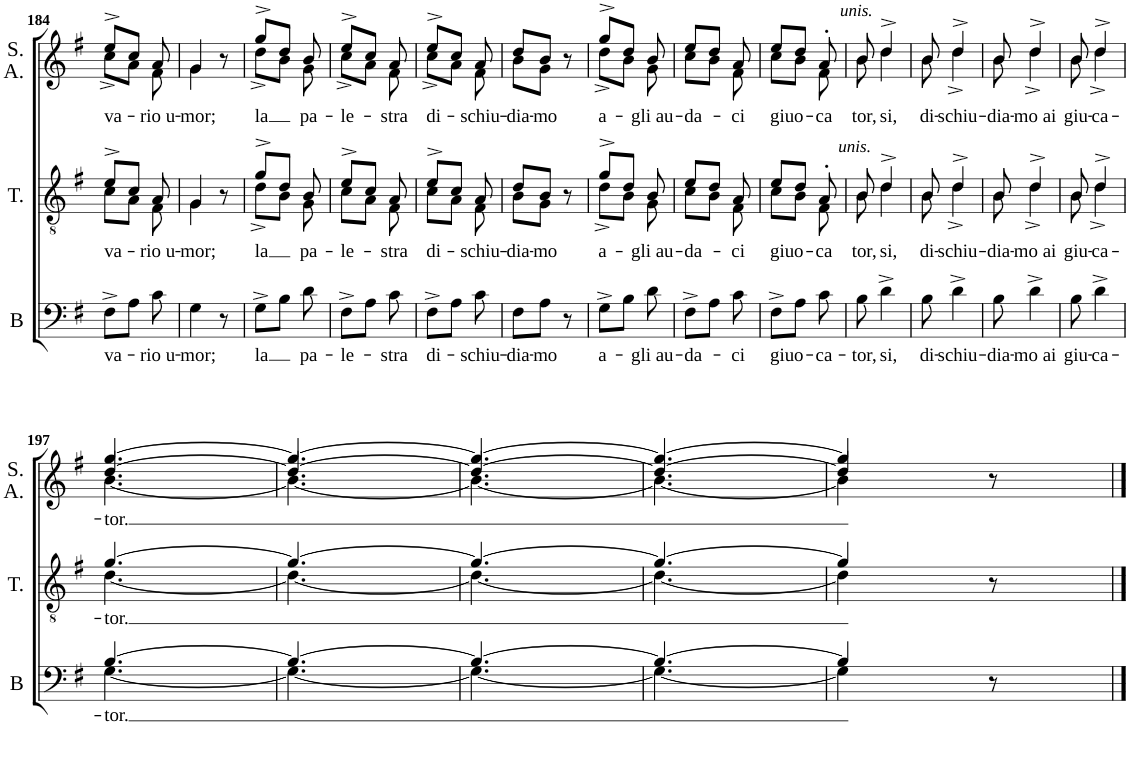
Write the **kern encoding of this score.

**kern	**text	**kern	**text	**kern	**text
*part3	*part3	*part2	*part2	*part1	*part1
*staff3	*staff3	*staff2	*staff2	*staff1	*staff1
*I"Bass	*	*I"Tenor	*	*I"Soprano Alto	*
*I'B	*	*I'T.	*	*I'S. A.	*
!!LO:PB:g=z
*clefF4	*	*clefGv2	*	*clefG2	*
*k[f#]	*	*k[f#]	*	*k[f#]	*
*M3/8	*	*M3/8	*	*M3/8	*
=184	=184	=184	=184	=184	=184
!	!LO:LY:b	!	!LO:LY:b	!	!LO:LY:b
*	*	*^	*	*^	*
8F#^\L	va-	8c^<\L	8e^>/L	va-	8cc^\L	8ee^/L	va-
8A\J	.	8A\J	8c/J	.	8a\J	8cc/J	.
!	!LO:LY:b	!	!	!LO:LY:b	!	!	!LO:LY:b
8c\	-rio u-	8F#\	8A/	-rio u-	8f#\	8a/	-rio u-
=185	=185	=185	=185	=185	=185	=185	=185
!	!LO:LY:b	!	!	!LO:LY:b	!	!	!LO:LY:b
4G\	-mor;	4G/	4G\	-mor;	4g/	4g\	-mor;
8r	.	8r	8ryy	.	8r	8ryy	.
=186	=186	=186	=186	=186	=186	=186	=186
!	!LO:LY:b	!	!	!LO:LY:b	!	!	!LO:LY:b
8G^\L	-la	8d^<\L	8g^>/L	la	8dd^\L	8gg^/L	la
8B\J	.	8B\J	8d/J	.	8b\J	8dd/J	.
!	!LO:LY:b	!	!	!LO:LY:b	!	!	!LO:LY:b
8d\	pa-	8G\	8B/	pa-	8g\	8b/	pa-
=187	=187	=187	=187	=187	=187	=187	=187
!	!LO:LY:b	!	!	!LO:LY:b	!	!	!LO:LY:b
8F#^\L	-le-	8c^<\L	8e^>/L	le-	8cc^\L	8ee^/L	le-
8A\J	.	8A\J	8c/J	.	8a\J	8cc/J	.
!	!LO:LY:b	!	!	!LO:LY:b	!	!	!LO:LY:b
8c\	-stra	8F#\	8A/	-stra	8f#\	8a/	-stra
=188	=188	=188	=188	=188	=188	=188	=188
!	!LO:LY:b	!	!	!LO:LY:b	!	!	!LO:LY:b
8F#^\L	di-	8c^<\L	8e^>/L	di-	8cc^\L	8ee^/L	di-
8A\J	.	8A\J	8c/J	.	8a\J	8cc/J	.
!	!LO:LY:b	!	!	!LO:LY:b	!	!	!LO:LY:b
8c\	-schiu-	8F#\	8A/	-schiu-	8f#\	8a/	-schiu-
=189	=189	=189	=189	=189	=189	=189	=189
!	!LO:LY:b	!	!	!LO:LY:b	!	!	!LO:LY:b
8F#\L	-dia-	8B\L	8d/L	-dia-	8b\L	8dd/L	-dia-
!	!LO:LY:b	!	!	!LO:LY:b	!	!	!LO:LY:b
8A\J	-mo	8G\J	8B/J	-mo	8g\J	8b/J	-mo
8r	.	8r	8ryy	.	8r	8ryy	.
=190	=190	=190	=190	=190	=190	=190	=190
!	!LO:LY:b	!	!	!LO:LY:b	!	!	!LO:LY:b
8G^\L	a-	8d^<\L	8g^>/L	a-	8dd^\L	8gg^/L	a-
8B\J	.	8B\J	8d/J	.	8b\J	8dd/J	.
!	!LO:LY:b	!	!	!LO:LY:b	!	!	!LO:LY:b
8d\	-gli au-	8G\	8B/	-gli au-	8g\	8b/	-gli au-
=191	=191	=191	=191	=191	=191	=191	=191
!	!LO:LY:b	!	!	!LO:LY:b	!	!	!LO:LY:b
8F#^\L	-da-	8c\L	8e/L	-da-	8cc\L	8ee/L	-da-
8A\J	.	8B\J	8d/J	.	8b\J	8dd/J	.
!	!LO:LY:b	!	!	!LO:LY:b	!	!	!LO:LY:b
8c\	-ci	8F#\	8A/	-ci	8f#\	8a/	-ci
=192	=192	=192	=192	=192	=192	=192	=192
!	!LO:LY:b	!	!	!LO:LY:b	!	!	!LO:LY:b
8F#^\L	giuo-	8c\L	8e/L	-giuo-	8cc\L	8ee/L	-giuo-
8A\J	.	8B\J	8d/J	.	8b\J	8dd/J	.
!	!LO:LY:b	!	!	!LO:LY:b	!	!	!LO:LY:b
8c\	-ca-	8F#\	8A'/	-ca	8f#\	8a'/	-ca
=193	=193	=193	=193	=193	=193	=193	=193
!	!	!	!	!	!LO:TX:a:i:t=unis.	!	!
!	!	!LO:TX:a:i:t=unis.	!	!	!	!	!
!	!LO:LY:b	!	!	!LO:LY:b	!	!	!LO:LY:b
8B\	-tor,	8B/	8B\	-tor,	8b/	8b\	-tor,
!	!LO:LY:b	!	!	!LO:LY:b	!	!	!LO:LY:b
4d^\	si,	4d^/	4d\	si,	4dd^/	4dd\	si,
=194	=194	=194	=194	=194	=194	=194	=194
!	!LO:LY:b	!	!	!LO:LY:b	!	!	!LO:LY:b
8B\	di-	8B/	8B\	di-	8b/	8b\	di-
!	!LO:LY:b	!	!	!LO:LY:b	!	!	!LO:LY:b
4d^\	-schiu-	4d^/	4d^\	-schiu-	4dd^/	4dd^\	-schiu-
=195	=195	=195	=195	=195	=195	=195	=195
!	!LO:LY:b	!	!	!LO:LY:b	!	!	!LO:LY:b
8B\	-dia-	8B/	8B\	-dia-	8b/	8b\	-dia-
!	!LO:LY:b	!	!	!LO:LY:b	!	!	!LO:LY:b
4d^\	-mo ai	4d^/	4d^\	-mo ai	4dd^/	4dd^\	-mo ai
=196	=196	=196	=196	=196	=196	=196	=196
!	!LO:LY:b	!	!	!LO:LY:b	!	!	!LO:LY:b
8B\	giu-	8B/	8B\	giu-	8b/	8b\	giu-
!	!LO:LY:b	!	!	!LO:LY:b	!	!	!LO:LY:b
4d^\	-ca-	4d^/	4d^\	-ca-	4dd^/	4dd^\	-ca-
!!LO:LB:g=z
=197	=197	=197	=197	=197	=197	=197	=197
!	!LO:LY:b	!	!	!LO:LY:b	!	!	!LO:LY:b
*^	*	*	*	*	*	*^	*
[4.G\	[4.B/	-tor.	[4.d\	[4.g/	-tor.	[4.b\	[4.dd/	[4.gg/	-tor.
=198	=198	=198	=198	=198	=198	=198	=198	=198	=198
4.G\_	4.B/_	.	4.d\_	4.g/_	.	4.b\_	4.dd/_	4.gg/_	.
=199	=199	=199	=199	=199	=199	=199	=199	=199	=199
4.G\_	4.B/_	.	4.d\_	4.g/_	.	4.b\_	4.dd/_	4.gg/_	.
=200	=200	=200	=200	=200	=200	=200	=200	=200	=200
4.G\_	4.B/_	.	4.d\_	4.g/_	.	4.b\_	4.dd/_	4.gg/_	.
=201	=201	=201	=201	=201	=201	=201	=201	=201	=201
4G\]	4B/]	.	4d\]	4g/]	.	4b\]	4dd/]	4gg/]	.
8r	8ryy	.	8r	8ryy	.	8r	8ryy	8ryy	.
*v	*v	*	*	*	*	*v	*v	*v	*
*	*	*v	*v	*	*	*
==	==	==	==	==	==
*-	*-	*-	*-	*-	*-
